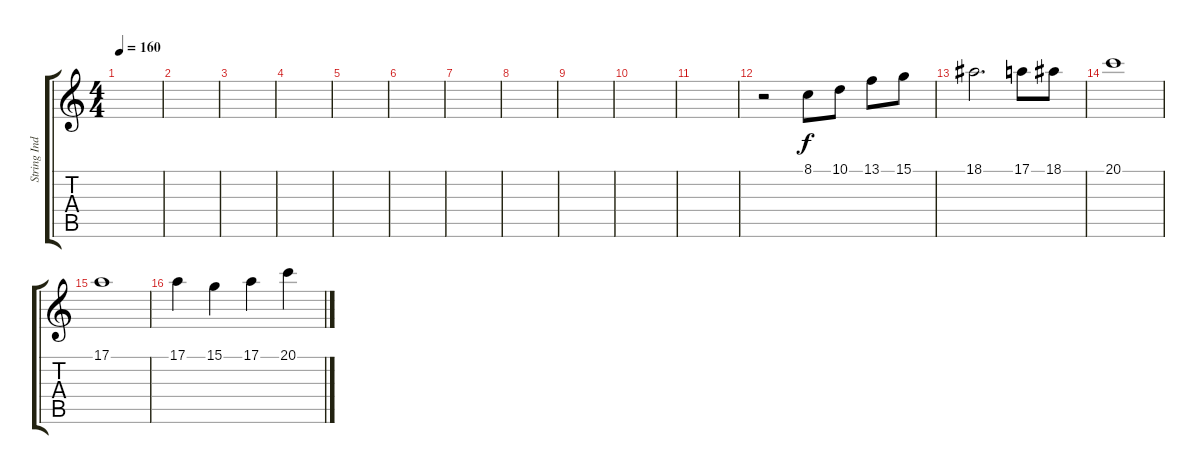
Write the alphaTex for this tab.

\track ("String India" "String Ind") {instrument stringensemble1}
\staff {score tabs}
\tuning (E4 B3 G3 D3 A2 E2) {hide}
\ts (4 4)
\tempo 160
\clef g2
\ks c
|
|
|
|
|
|
|
|
|
|
|
r.2 8.1.8 10.1.8 13.1.8 15.1.8 |
18.1.2{d} 17.1.8 18.1.8 |
20.1.1 |
17.1.1 |
17.1.4 15.1.4 17.1.4 20.1.4
